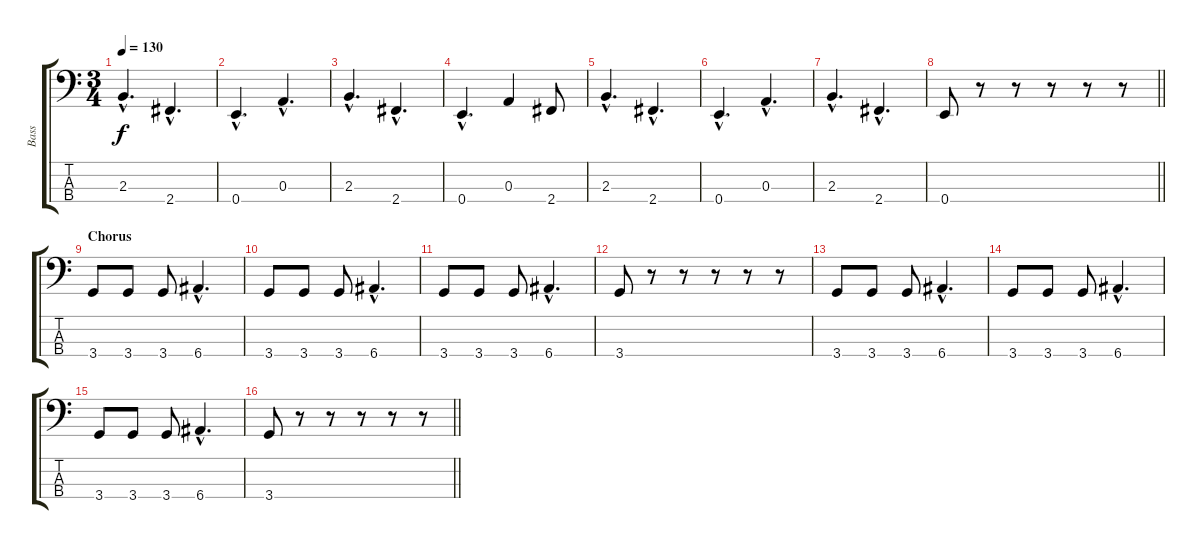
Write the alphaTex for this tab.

\track ("Bass" "Bass") {instrument electricbassfinger}
\staff {score tabs}
\tuning (G2 D2 A1 E1) {hide}
\ts (3 4)
\tempo 130
\clef f4
\ks c
2.3{hac}.4{d dy f} 2.4{hac}.4{d} |
0.4{hac}.4{d} 0.3{hac}.4{d} |
2.3{hac}.4{d} 2.4{hac}.4{d} |
0.4{hac}.4{d} 0.3.4 2.4.8 |
2.3{hac}.4{d} 2.4{hac}.4{d} |
0.4{hac}.4{d} 0.3{hac}.4{d} |
2.3{hac}.4{d} 2.4{hac}.4{d} |
\barLineRight lightlight
0.4.8 r.8 r.8 r.8 r.8 r.8 |
\section ("" "Chorus")
3.4.8 3.4.8 3.4.8 6.4{hac}.4{d} |
3.4.8 3.4.8 3.4.8 6.4{hac}.4{d} |
3.4.8 3.4.8 3.4.8 6.4{hac}.4{d} |
3.4.8 r.8 r.8 r.8 r.8 r.8 |
3.4.8 3.4.8 3.4.8 6.4{hac}.4{d} |
3.4.8 3.4.8 3.4.8 6.4{hac}.4{d} |
3.4.8 3.4.8 3.4.8 6.4{hac}.4{d} |
\barLineRight lightlight
3.4.8 r.8 r.8 r.8 r.8 r.8
